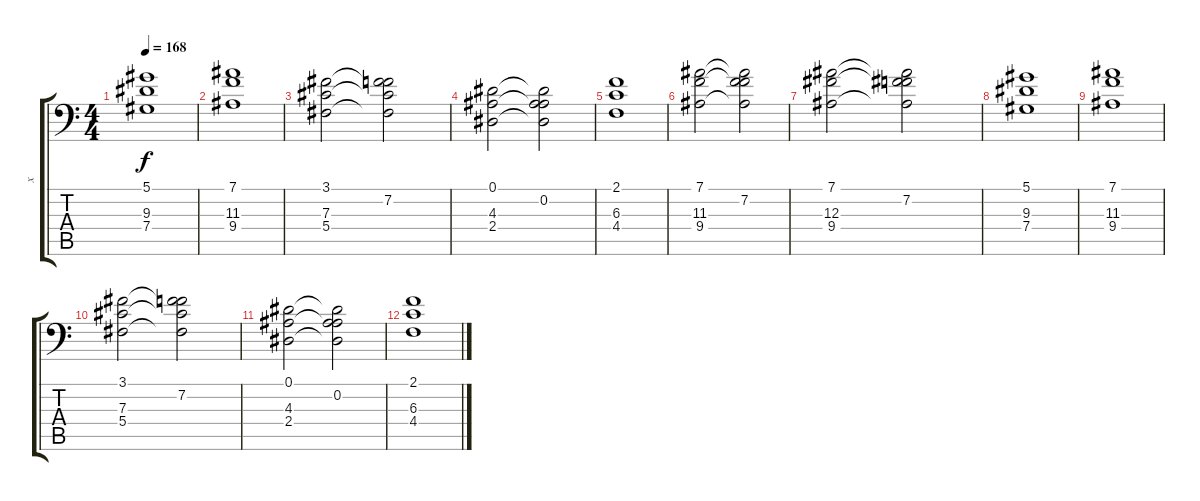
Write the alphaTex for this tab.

\track ("х" "х") {instrument pad4choir}
\staff {score tabs}
\tuning (Eb4 Bb3 Gb3 Db3 Ab2 Eb2 Eb-1) {hide}
\ts (4 4)
\tempo 168
\clef f4
\ks c
(5.1 9.3 7.4).1{dy f} |
(7.1 11.3 9.4).1 |
(3.1 7.3 5.4).2 (3.1{t} 7.2 7.3{t} 5.4{t}).2 |
(0.1 4.3 2.4).2 (0.1{t} 0.2 4.3{t} 2.4{t}).2 |
(2.1 6.3 4.4).1 |
(7.1 11.3 9.4).2 (7.1{t} 7.2 11.3{t} 9.4{t}).2 |
(7.1 12.3 9.4).2 (7.1{t} 7.2 12.3{t} 9.4{t}).2 |
(5.1 9.3 7.4).1 |
(7.1 11.3 9.4).1 |
(3.1 7.3 5.4).2 (3.1{t} 7.2 7.3{t} 5.4{t}).2 |
(0.1 4.3 2.4).2 (0.1{t} 0.2 4.3{t} 2.4{t}).2 |
(2.1 6.3 4.4).1
